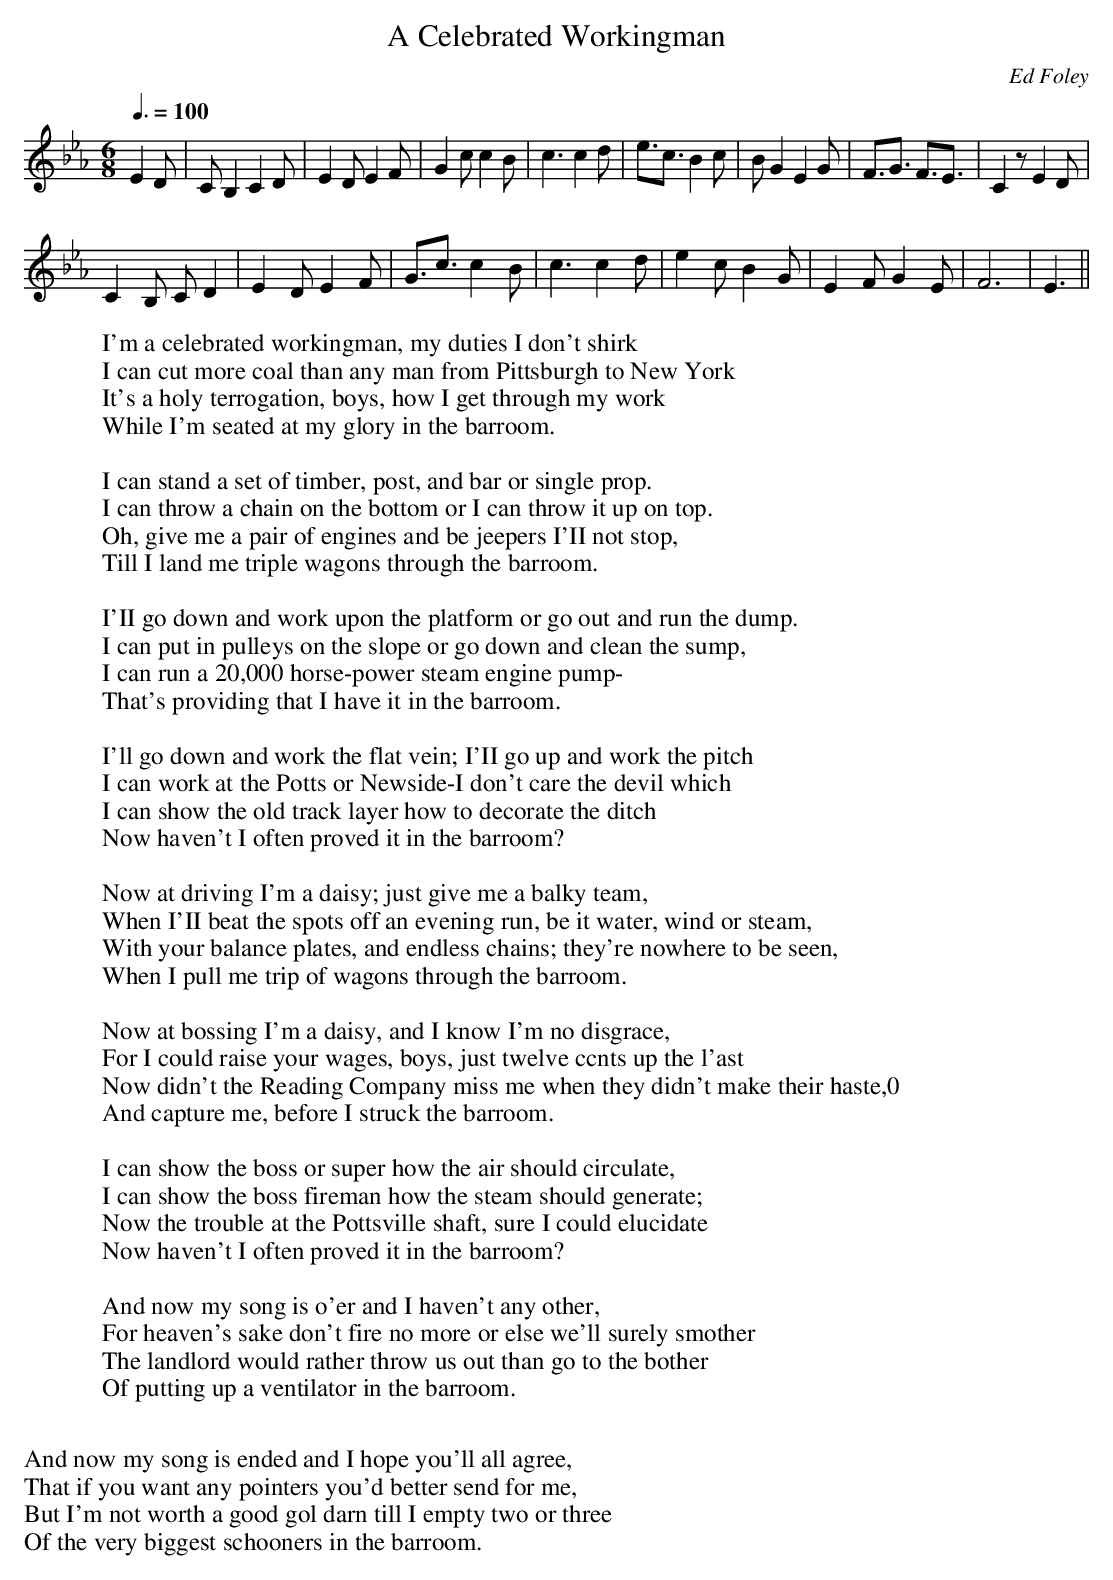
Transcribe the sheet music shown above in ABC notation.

X:1
T:A Celebrated Workingman
C:Ed Foley
M:6/8
L:1/8
Q:3/8=100
W:I'm a celebrated workingman, my duties I don't shirk
W:I can cut more coal than any man from Pittsburgh to New York
W:It's a holy terrogation, boys, how I get through my work
W:While I'm seated at my glory in the barroom.
W:
W:I can stand a set of timber, post, and bar or single prop.
W:I can throw a chain on the bottom or I can throw it up on top.
W:Oh, give me a pair of engines and be jeepers I'II not stop,
W:Till I land me triple wagons through the barroom.
W:
W:I'II go down and work upon the platform or go out and run the dump.
W:I can put in pulleys on the slope or go down and clean the sump,
W:I can run a 20,000 horse-power steam engine pump-
W:That's providing that I have it in the barroom.
W:
W:I'll go down and work the flat vein; I'II go up and work the pitch
W:I can work at the Potts or Newside-I don't care the devil which
W:I can show the old track layer how to decorate the ditch
W:Now haven't I often proved it in the barroom?
W:
W:Now at driving I'm a daisy; just give me a balky team,
W:When I'II beat the spots off an evening run, be it water, wind or steam,
W:With your balance plates, and endless chains; they're nowhere to be seen,
W:When I pull me trip of wagons through the barroom.
W:
W:Now at bossing I'm a daisy, and I know I'm no disgrace,
W:For I could raise your wages, boys, just twelve ccnts up the l'ast
W:Now didn't the Reading Company miss me when they didn't make their haste,0
W:And capture me, before I struck the barroom.
W:
W:I can show the boss or super how the air should circulate,
W:I can show the boss fireman how the steam should generate;
W:Now the trouble at the Pottsville shaft, sure I could elucidate
W:Now haven't I often proved it in the barroom?
W:
W:And now my song is o'er and I haven't any other,
W:For heaven's sake don't fire no more or else we'll surely smother
W:The landlord would rather throw us out than go to the bother
W:Of putting up a ventilator in the barroom.
W:
W:And now my song is ended and I hope you'll all agree,
W:That if you want any pointers you'd better send for me,
W:But I'm not worth a good gol darn till I empty two or three
W:Of the very biggest schooners in the barroom.
K:Eb
E2D|\
CB,2 C2D|E2D E2F|G2c c2B|c3 c2d|\
e3/2c3/2 B2c|BG2 E2G|F3/2G3/2 F3/2E3/2|C2z E2D|
C2B, CD2|E2D E2F|G3/2c3/2 c2B|c3 c2d|\
e2c B2G|E2F G2E|F6|E3 ||
